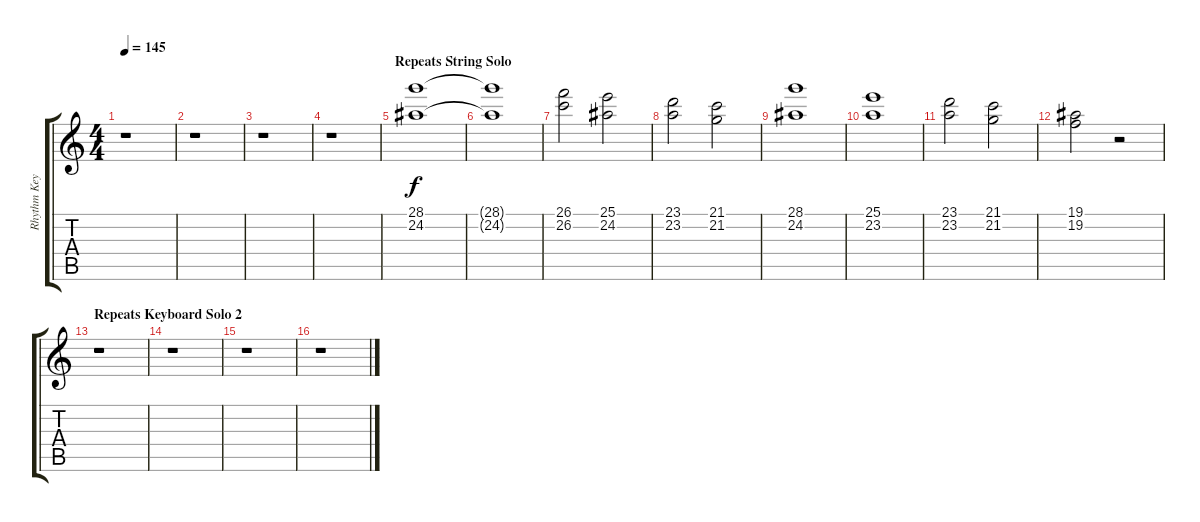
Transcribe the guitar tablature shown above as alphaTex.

\track ("Rhythm Keyboard" "Rhythm Key") {instrument pad1newage}
\staff {score tabs}
\tuning (Eb4 Bb3 Gb3 Db3 Ab2 Eb2) {hide}
\ts (4 4)
\tempo 145
\clef g2
\ks c
r.1{dy f} |
r.1 |
r.1 |
r.1 |
\section ("" "Repeats String Solo")
(28.1 24.2).1{volume 10} |
(28.1{t} 24.2{t}).1 |
(26.1 26.2).2 (25.1 24.2).2 |
(23.1 23.2).2 (21.1 21.2).2 |
(28.1 24.2).1 |
(25.1 23.2).1 |
(23.1 23.2).2 (21.1 21.2).2 |
(19.1 19.2).2 r.2 |
\section ("" "Repeats Keyboard Solo 2")
r.1 |
r.1 |
r.1 |
r.1
